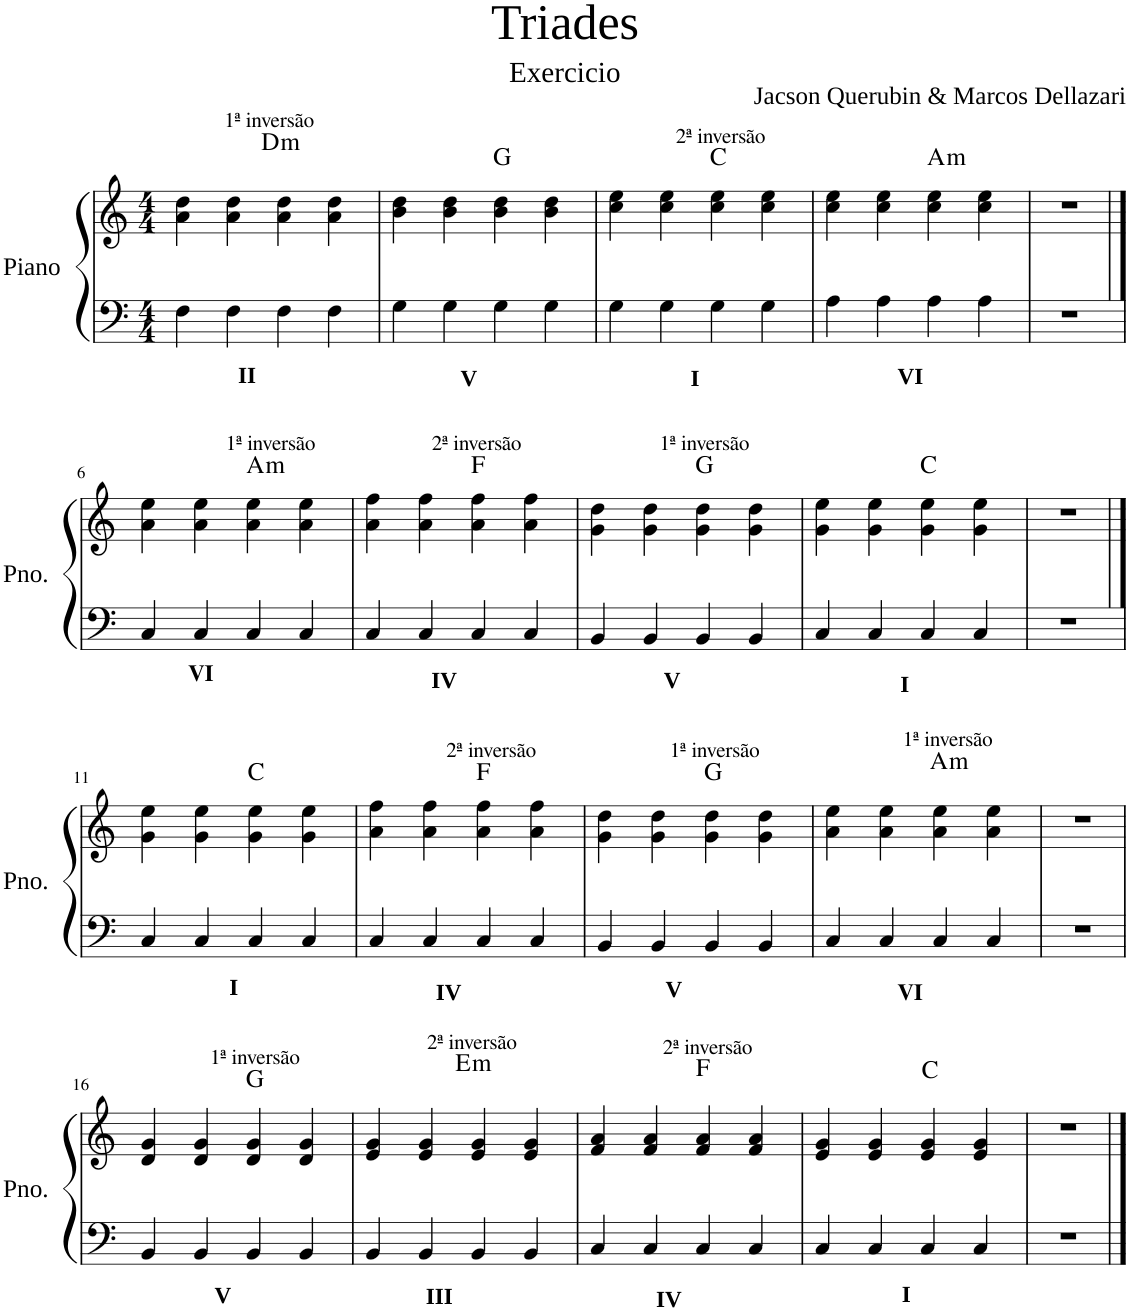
**kern	**text	**kern	**harte
*part1	*part1	*part1	*part1
*staff2	*staff2	*staff1	*
*I"Piano	*	*	*
*I'Pno.	*	*	*
*clefF4	*	*clefG2	*
*k[]	*	*k[]	*
*M4/4	*	*M4/4	*
=1	=1	=1	=1
4F\	.	4a\ 4dd\	.
!	!	!LO:TX:a:t=1ª inversão	!
!	!LO:LY:b	!	!
4F\	II	4a\ 4dd\	.
!	!	!	!LO:H:kt=m
4F\	.	4a\ 4dd\	D:min
4F\	.	4a\ 4dd\	.
=2	=2	=2	=2
4G\	.	4b\ 4dd\	.
!	!LO:LY:b	!	!
4G\	V	4b\ 4dd\	.
4G\	.	4b\ 4dd\	G:maj
4G\	.	4b\ 4dd\	.
=3	=3	=3	=3
4G\	.	4cc\ 4ee\	.
!	!LO:LY:b	!	!
4G\	I	4cc\ 4ee\	.
!	!	!LO:TX:a:t=2ª inversão	!
4G\	.	4cc\ 4ee\	C:maj
4G\	.	4cc\ 4ee\	.
=4	=4	=4	=4
4A\	.	4cc\ 4ee\	.
!	!LO:LY:b	!	!
4A\	VI	4cc\ 4ee\	.
!	!	!	!LO:H:kt=m
4A\	.	4cc\ 4ee\	A:min
4A\	.	4cc\ 4ee\	.
=5	=5	=5	=5
1r	.	1r	.
!!LO:LB:g=z
==6	==6	==6	==6
4C/	.	4a\ 4ee\	.
!	!LO:LY:b	!	!
4C/	VI	4a\ 4ee\	.
!	!	!LO:TX:a:t=1ª inversão	!LO:H:kt=m
4C/	.	4a\ 4ee\	A:min
4C/	.	4a\ 4ee\	.
=7	=7	=7	=7
4C/	.	4a\ 4ff\	.
!	!LO:LY:b	!	!
4C/	IV	4a\ 4ff\	.
!	!	!LO:TX:a:t=2ª inversão	!
4C/	.	4a\ 4ff\	F:maj
4C/	.	4a\ 4ff\	.
=8	=8	=8	=8
4BB/	.	4g\ 4dd\	.
!	!LO:LY:b	!	!
4BB/	V	4g\ 4dd\	.
!	!	!LO:TX:a:t=1ª inversão	!
4BB/	.	4g\ 4dd\	G:maj
4BB/	.	4g\ 4dd\	.
=9	=9	=9	=9
4C/	.	4g\ 4ee\	.
4C/	.	4g\ 4ee\	.
!	!LO:LY:b	!	!
4C/	I	4g\ 4ee\	C:maj
4C/	.	4g\ 4ee\	.
=10	=10	=10	=10
1r	.	1r	.
!!LO:LB:g=z
==11	==11	==11	==11
4C/	.	4g\ 4ee\	.
4C/	.	4g\ 4ee\	.
!	!LO:LY:b	!	!
4C/	I	4g\ 4ee\	C:maj
4C/	.	4g\ 4ee\	.
=12	=12	=12	=12
4C/	.	4a\ 4ff\	.
!	!LO:LY:b	!	!
4C/	IV	4a\ 4ff\	.
!	!	!LO:TX:a:t=2ª inversão	!
4C/	.	4a\ 4ff\	F:maj
4C/	.	4a\ 4ff\	.
=13	=13	=13	=13
4BB/	.	4g\ 4dd\	.
!	!LO:LY:b	!	!
4BB/	V	4g\ 4dd\	.
!	!	!LO:TX:a:t=1ª inversão	!
4BB/	.	4g\ 4dd\	G:maj
4BB/	.	4g\ 4dd\	.
=14	=14	=14	=14
4C/	.	4a\ 4ee\	.
!	!LO:LY:b	!	!
4C/	VI	4a\ 4ee\	.
!	!	!LO:TX:a:t=1ª inversão	!LO:H:kt=m
4C/	.	4a\ 4ee\	A:min
4C/	.	4a\ 4ee\	.
=15	=15	=15	=15
1r	.	1r	.
!!LO:LB:g=z
=16	=16	=16	=16
4BB/	.	4d/ 4g/	.
!	!LO:LY:b	!	!
4BB/	V	4d/ 4g/	.
!	!	!LO:TX:a:t=1ª inversão	!
4BB/	.	4d/ 4g/	G:maj
4BB/	.	4d/ 4g/	.
=17	=17	=17	=17
4BB/	.	4e/ 4g/	.
!	!LO:LY:b	!	!
4BB/	III	4e/ 4g/	.
!	!	!LO:TX:a:t=2ª inversão	!LO:H:kt=m
4BB/	.	4e/ 4g/	E:min
4BB/	.	4e/ 4g/	.
=18	=18	=18	=18
4C/	.	4f/ 4a/	.
!	!LO:LY:b	!	!
4C/	IV	4f/ 4a/	.
!	!	!LO:TX:a:t=2ª inversão	!
4C/	.	4f/ 4a/	F:maj
4C/	.	4f/ 4a/	.
=19	=19	=19	=19
4C/	.	4e/ 4g/	.
4C/	.	4e/ 4g/	.
!	!LO:LY:b	!	!
4C/	I	4e/ 4g/	C:maj
4C/	.	4e/ 4g/	.
=20	=20	=20	=20
1r	.	1r	.
==	==	==	==
*-	*-	*-	*-
